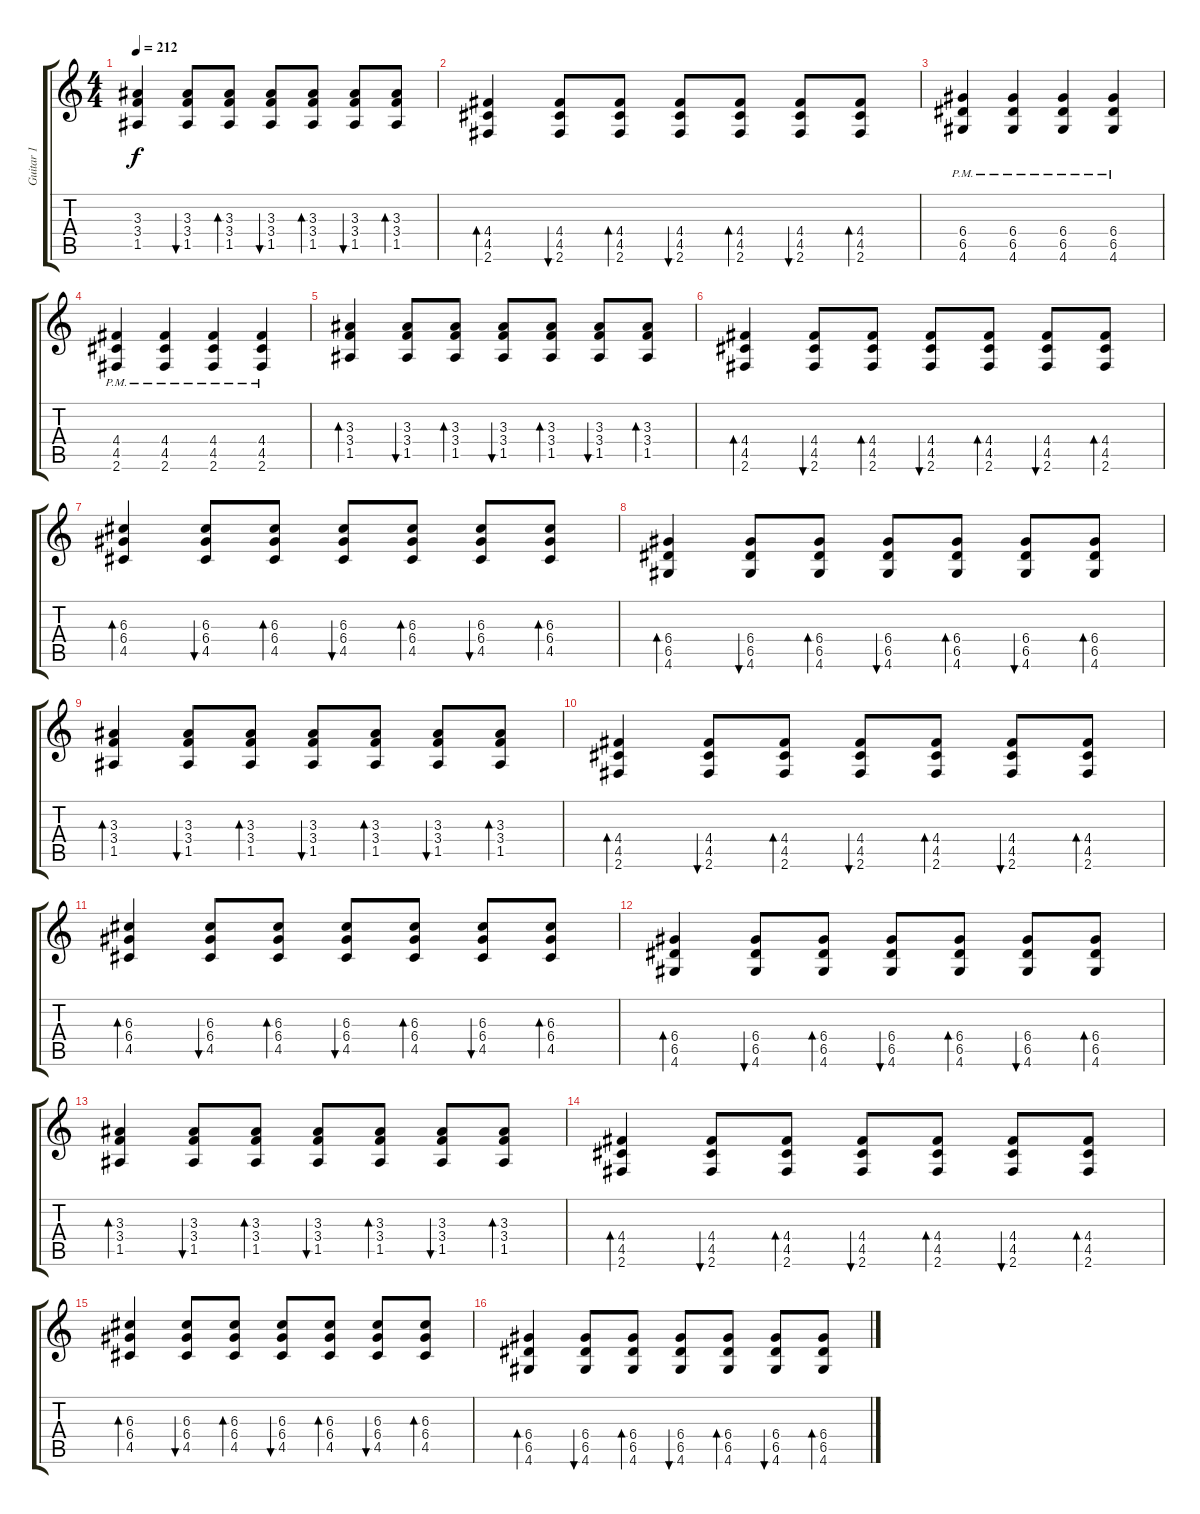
\track ("Guitar 1" "Guitar 1") {instrument distortionguitar}
\staff {score tabs}
\tuning (E4 B3 G3 D3 A2 E2) {hide}
\ts (4 4)
\tempo 212
\clef g2
\ks c
(3.3 3.4 1.5).4{dy f instrument electricguitarclean} (3.3 3.4 1.5).8{bu 120} (3.3 3.4 1.5).8{bd 120} (3.3 3.4 1.5).8{bu 120} (3.3 3.4 1.5).8{bd 60} (3.3 3.4 1.5).8{bu 60} (3.3 3.4 1.5).8{bd 60} |
(4.4 4.5 2.6).4{bd 120 instrument electricguitarclean} (4.4 4.5 2.6).8{bu 60} (4.4 4.5 2.6).8{bd 60} (4.4 4.5 2.6).8{bu 60} (4.4 4.5 2.6).8{bd 60} (4.4 4.5 2.6).8{bu 60} (4.4 4.5 2.6).8{bd 60} |
(6.4 6.5{pm} 4.6).4{instrument electricguitarmuted} (6.4 6.5{pm} 4.6).4 (6.4 6.5{pm} 4.6).4 (6.4 6.5{pm} 4.6).4 |
(4.4 4.5{pm} 2.6).4{instrument electricguitarmuted} (4.4 4.5{pm} 2.6).4 (4.4 4.5{pm} 2.6).4 (4.4 4.5{pm} 2.6).4 |
(3.3 3.4 1.5).4{bd 120 instrument distortionguitar} (3.3 3.4 1.5).8{bu 120} (3.3 3.4 1.5).8{bd 120} (3.3 3.4 1.5).8{bu 120} (3.3 3.4 1.5).8{bd 120} (3.3 3.4 1.5).8{bu 120} (3.3 3.4 1.5).8{bd 120} |
(4.4 4.5 2.6).4{bd 60} (4.4 4.5 2.6).8{bu 60} (4.4 4.5 2.6).8{bd 120} (4.4 4.5 2.6).8{bu 120} (4.4 4.5 2.6).8{bd 120} (4.4 4.5 2.6).8{bu 120} (4.4 4.5 2.6).8{bd 120} |
(6.3 6.4 4.5).4{bd 60} (6.3 6.4 4.5).8{bu 60} (6.3 6.4 4.5).8{bd 60} (6.3 6.4 4.5).8{bu 60} (6.3 6.4 4.5).8{bd 60} (6.3 6.4 4.5).8{bu 60} (6.3 6.4 4.5).8{bd 60} |
(6.4 6.5 4.6).4{bd 60} (6.4 6.5 4.6).8{bu 60} (6.4 6.5 4.6).8{bd 60} (6.4 6.5 4.6).8{bu 60} (6.4 6.5 4.6).8{bd 60} (6.4 6.5 4.6).8{bu 60} (6.4 6.5 4.6).8{bd 60} |
(3.3 3.4 1.5).4{bd 120} (3.3 3.4 1.5).8{bu 120} (3.3 3.4 1.5).8{bd 120} (3.3 3.4 1.5).8{bu 120} (3.3 3.4 1.5).8{bd 120} (3.3 3.4 1.5).8{bu 120} (3.3 3.4 1.5).8{bd 120} |
(4.4 4.5 2.6).4{bd 60} (4.4 4.5 2.6).8{bu 60} (4.4 4.5 2.6).8{bd 120} (4.4 4.5 2.6).8{bu 120} (4.4 4.5 2.6).8{bd 120} (4.4 4.5 2.6).8{bu 120} (4.4 4.5 2.6).8{bd 120} |
(6.3 6.4 4.5).4{bd 60} (6.3 6.4 4.5).8{bu 60} (6.3 6.4 4.5).8{bd 60} (6.3 6.4 4.5).8{bu 60} (6.3 6.4 4.5).8{bd 60} (6.3 6.4 4.5).8{bu 60} (6.3 6.4 4.5).8{bd 60} |
(6.4 6.5 4.6).4{bd 60} (6.4 6.5 4.6).8{bu 60} (6.4 6.5 4.6).8{bd 60} (6.4 6.5 4.6).8{bu 60} (6.4 6.5 4.6).8{bd 60} (6.4 6.5 4.6).8{bu 60} (6.4 6.5 4.6).8{bd 60} |
(3.3 3.4 1.5).4{bd 120} (3.3 3.4 1.5).8{bu 120} (3.3 3.4 1.5).8{bd 120} (3.3 3.4 1.5).8{bu 120} (3.3 3.4 1.5).8{bd 120} (3.3 3.4 1.5).8{bu 120} (3.3 3.4 1.5).8{bd 120} |
(4.4 4.5 2.6).4{bd 60} (4.4 4.5 2.6).8{bu 60} (4.4 4.5 2.6).8{bd 120} (4.4 4.5 2.6).8{bu 120} (4.4 4.5 2.6).8{bd 120} (4.4 4.5 2.6).8{bu 120} (4.4 4.5 2.6).8{bd 120} |
(6.3 6.4 4.5).4{bd 60} (6.3 6.4 4.5).8{bu 60} (6.3 6.4 4.5).8{bd 60} (6.3 6.4 4.5).8{bu 60} (6.3 6.4 4.5).8{bd 60} (6.3 6.4 4.5).8{bu 60} (6.3 6.4 4.5).8{bd 60} |
(6.4 6.5 4.6).4{bd 60} (6.4 6.5 4.6).8{bu 60} (6.4 6.5 4.6).8{bd 60} (6.4 6.5 4.6).8{bu 60} (6.4 6.5 4.6).8{bd 60} (6.4 6.5 4.6).8{bu 60} (6.4 6.5 4.6).8{bd 60}
